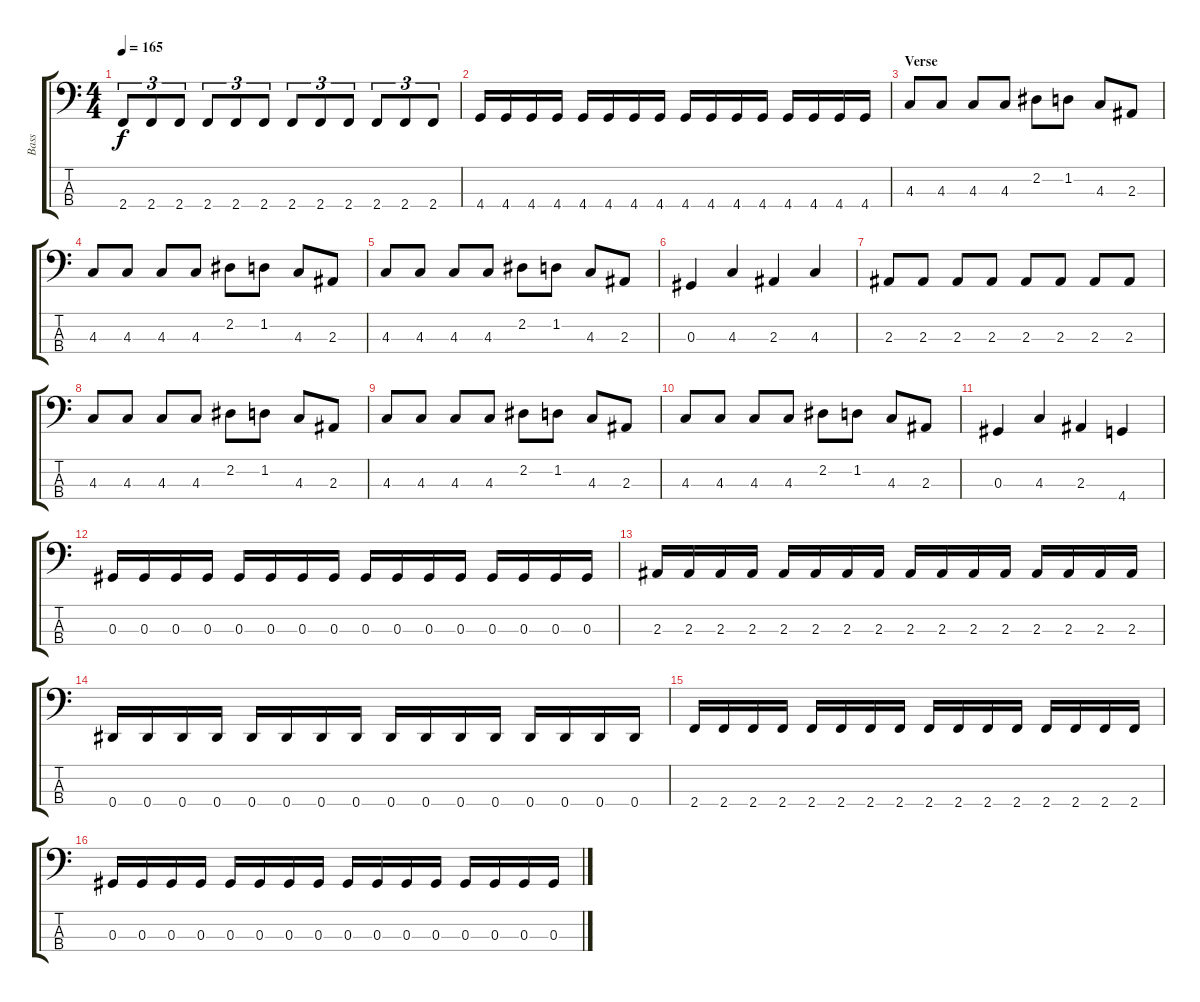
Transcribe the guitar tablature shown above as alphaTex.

\track ("Bass" "Bass") {instrument electricbasspick}
\staff {score tabs}
\tuning (Gb2 Db2 Ab1 Eb1) {hide}
\ts (4 4)
\tempo 165
\clef f4
\ks c
2.4.8{tu (3 2) dy f} 2.4.8{tu (3 2)} 2.4.8{tu (3 2)} 2.4.8{tu (3 2)} 2.4.8{tu (3 2)} 2.4.8{tu (3 2)} 2.4.8{tu (3 2)} 2.4.8{tu (3 2)} 2.4.8{tu (3 2)} 2.4.8{tu (3 2)} 2.4.8{tu (3 2)} 2.4.8{tu (3 2)} |
4.4.16 4.4.16 4.4.16 4.4.16 4.4.16 4.4.16 4.4.16 4.4.16 4.4.16 4.4.16 4.4.16 4.4.16 4.4.16 4.4.16 4.4.16 4.4.16 |
\section ("" "Verse")
4.3.8 4.3.8 4.3.8 4.3.8 2.2.8 1.2.8 4.3.8 2.3.8 |
4.3.8 4.3.8 4.3.8 4.3.8 2.2.8 1.2.8 4.3.8 2.3.8 |
4.3.8 4.3.8 4.3.8 4.3.8 2.2.8 1.2.8 4.3.8 2.3.8 |
0.3.4 4.3.4 2.3.4 4.3.4 |
2.3.8 2.3.8 2.3.8 2.3.8 2.3.8 2.3.8 2.3.8 2.3.8 |
4.3.8 4.3.8 4.3.8 4.3.8 2.2.8 1.2.8 4.3.8 2.3.8 |
4.3.8 4.3.8 4.3.8 4.3.8 2.2.8 1.2.8 4.3.8 2.3.8 |
4.3.8 4.3.8 4.3.8 4.3.8 2.2.8 1.2.8 4.3.8 2.3.8 |
0.3.4 4.3.4 2.3.4 4.4.4 |
0.3.16 0.3.16 0.3.16 0.3.16 0.3.16 0.3.16 0.3.16 0.3.16 0.3.16 0.3.16 0.3.16 0.3.16 0.3.16 0.3.16 0.3.16 0.3.16 |
2.3.16 2.3.16 2.3.16 2.3.16 2.3.16 2.3.16 2.3.16 2.3.16 2.3.16 2.3.16 2.3.16 2.3.16 2.3.16 2.3.16 2.3.16 2.3.16 |
0.4.16 0.4.16 0.4.16 0.4.16 0.4.16 0.4.16 0.4.16 0.4.16 0.4.16 0.4.16 0.4.16 0.4.16 0.4.16 0.4.16 0.4.16 0.4.16 |
2.4.16 2.4.16 2.4.16 2.4.16 2.4.16 2.4.16 2.4.16 2.4.16 2.4.16 2.4.16 2.4.16 2.4.16 2.4.16 2.4.16 2.4.16 2.4.16 |
0.3.16 0.3.16 0.3.16 0.3.16 0.3.16 0.3.16 0.3.16 0.3.16 0.3.16 0.3.16 0.3.16 0.3.16 0.3.16 0.3.16 0.3.16 0.3.16
